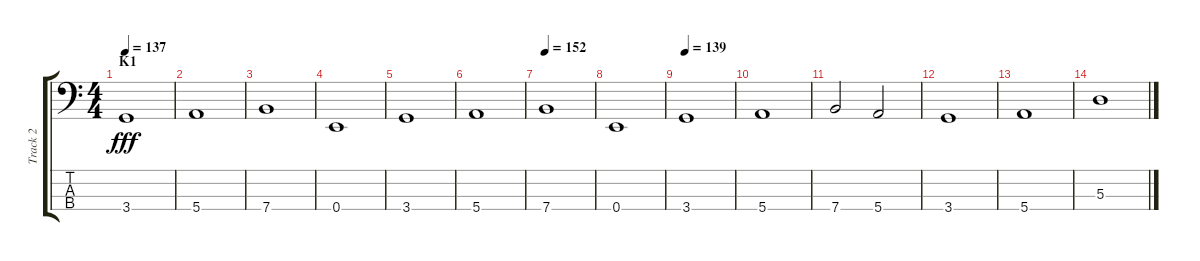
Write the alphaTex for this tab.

\track ("Track 2" "Track 2") {instrument electricbassfinger}
\staff {score tabs}
\tuning (G2 D2 A1 E1) {hide}
\ts (4 4)
\section ("" "K1")
\tempo 137
\clef f4
\ks c
3.4.1{dy fff} |
5.4.1 |
7.4.1 |
0.4.1 |
3.4.1 |
5.4.1 |
\tempo 152
7.4.1 |
0.4.1 |
\tempo 139
3.4.1 |
5.4.1 |
7.4.2 5.4.2 |
3.4.1 |
5.4.1 |
5.3.1
